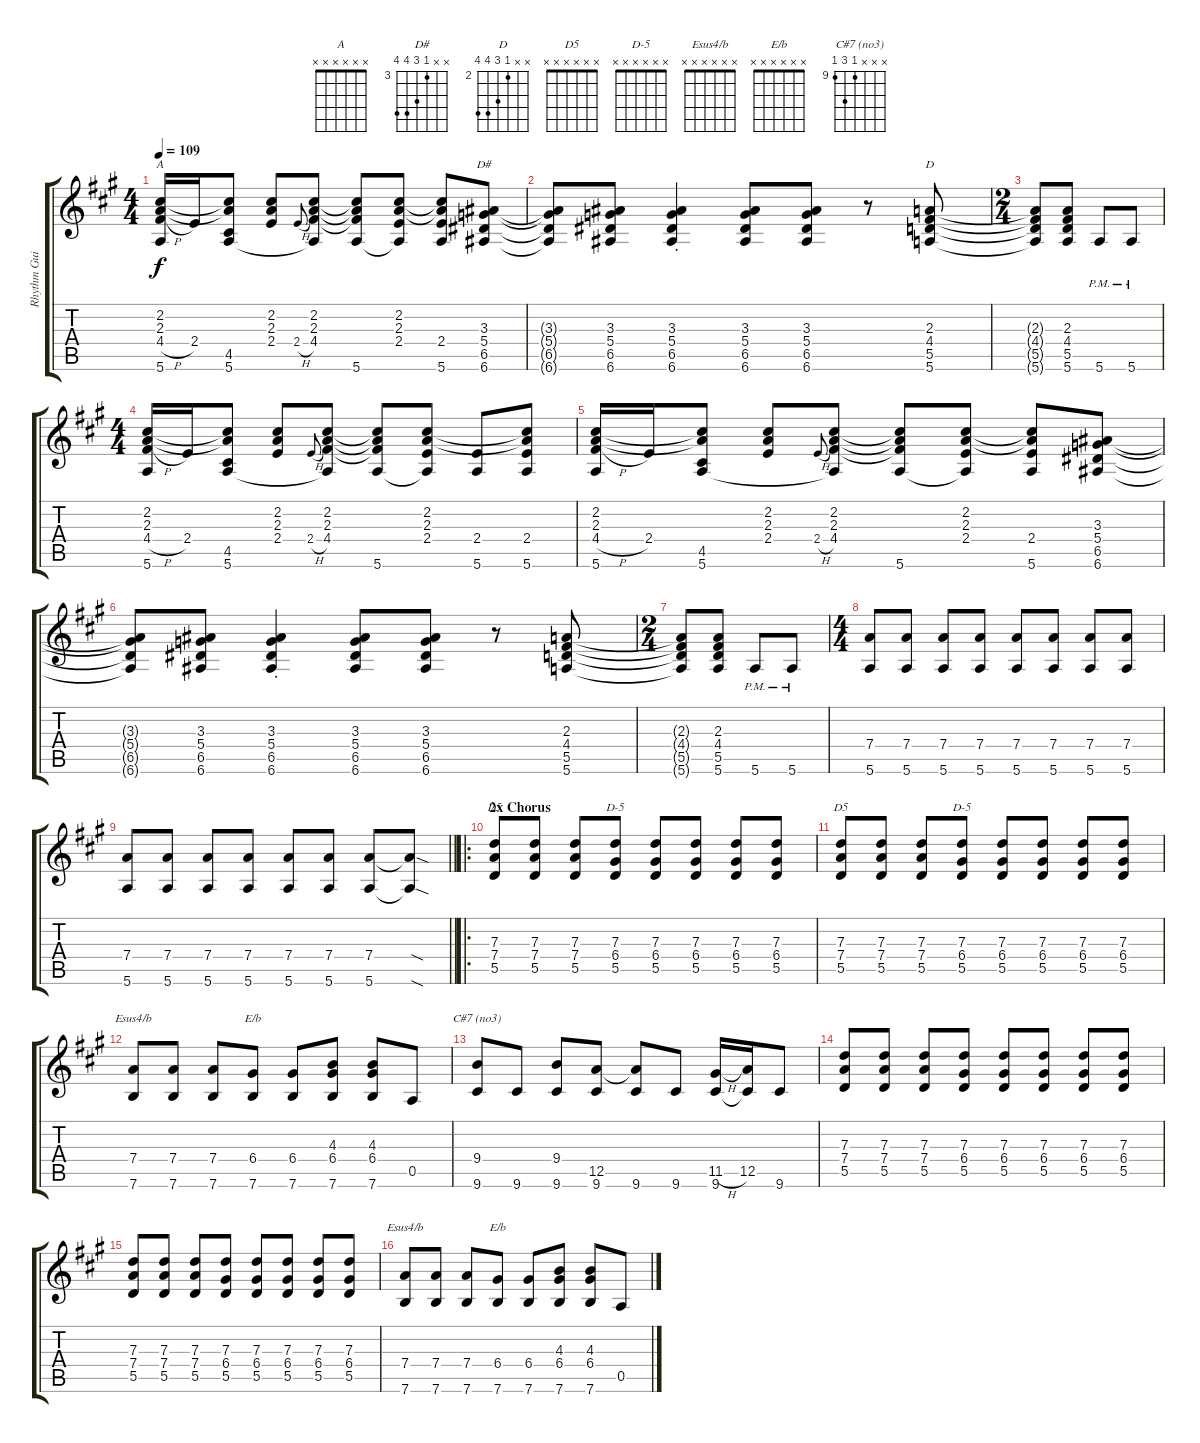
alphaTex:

\track ("Rhythm Guitar" "Rhythm Gui") {instrument electricguitarclean}
\staff {score tabs}
\tuning (E4 B3 G3 D3 A2 E2) {hide}
\chord ("A" x x x x x x)
\chord ("D#" x x 3 5 6 6) {firstfret 3}
\chord ("D" x x 2 4 5 5) {firstfret 2}
\chord ("D5" x x 7 7 5 x) {firstfret 5}
\chord ("D-5" x x 7 6 5 x) {firstfret 5}
\chord ("D5" x x x x x x)
\chord ("D-5" x x x x x x)
\chord ("Esus4/b" x x 4 7 x 7) {firstfret 4}
\chord ("E/b" x x 4 6 x 7) {firstfret 4}
\chord ("C#7 (no3)" x x x 9 11 9) {firstfret 9}
\chord ("Esus4/b" x x x x x x)
\chord ("E/b" x x x x x x)
\ts (4 4)
\tempo 109
\clef g2
\ks a
(2.2 2.3 4.4{h} 5.6).16{ch "A" dy f} 2.4.16 (2.2{t} 2.3{t} 4.5 5.6).8 (2.2 2.3 2.4).8 2.4{h}.8{gr onbeat} (2.2 2.3 4.4 5.6{t}).8 (2.2{t} 2.3{t} 4.4{t} 5.6).8 (2.2 2.3 2.4 5.6{t}).8 (2.2{t} 2.3{t} 2.4 5.6).8 (3.3 5.4 6.5 6.6).8{ch "D#"} |
(3.3{t} 5.4{t} 6.5{t} 6.6{t}).8 (3.3 5.4 6.5 6.6).8 (3.3{st} 5.4{st} 6.5{st} 6.6{st}).4 (3.3 5.4 6.5 6.6).8 (3.3 5.4 6.5 6.6).8 r.8 (2.3 4.4 5.5 5.6).8{ch "D"} |
\ts (2 4)
(2.3{t} 4.4{t} 5.5{t} 5.6{t}).8 (2.3 4.4 5.5 5.6).8 5.6{pm}.8 5.6{pm}.8 |
\ts (4 4)
(2.2 2.3 4.4{h} 5.6).16 2.4.16 (2.2{t} 2.3{t} 4.5 5.6).8 (2.2 2.3 2.4).8 2.4{h}.8{gr onbeat} (2.2 2.3 4.4 5.6{t}).8 (2.2{t} 2.3{t} 4.4{t} 5.6).8 (2.2 2.3 2.4 5.6{t}).8 (2.4 5.6).8 (2.2{t} 2.3{t} 2.4 5.6).8 |
(2.2 2.3 4.4{h} 5.6).16 2.4.16 (2.2{t} 2.3{t} 4.5 5.6).8 (2.2 2.3 2.4).8 2.4{h}.8{gr onbeat} (2.2 2.3 4.4 5.6{t}).8 (2.2{t} 2.3{t} 4.4{t} 5.6).8 (2.2 2.3 2.4 5.6{t}).8 (2.2{t} 2.3{t} 2.4 5.6).8 (3.3 5.4 6.5 6.6).8 |
(3.3{t} 5.4{t} 6.5{t} 6.6{t}).8 (3.3 5.4 6.5 6.6).8 (3.3{st} 5.4{st} 6.5{st} 6.6{st}).4 (3.3 5.4 6.5 6.6).8 (3.3 5.4 6.5 6.6).8 r.8 (2.3 4.4 5.5 5.6).8 |
\ts (2 4)
(2.3{t} 4.4{t} 5.5{t} 5.6{t}).8 (2.3 4.4 5.5 5.6).8 5.6{pm}.8 5.6{pm}.8 |
\ts (4 4)
(7.4 5.6).8 (7.4 5.6).8 (7.4 5.6).8 (7.4 5.6).8 (7.4 5.6).8 (7.4 5.6).8 (7.4 5.6).8 (7.4 5.6).8 |
\barLineRight lightlight
(7.4 5.6).8 (7.4 5.6).8 (7.4 5.6).8 (7.4 5.6).8 (7.4 5.6).8 (7.4 5.6).8 (7.4 5.6).8 (7.4{sod t} 5.6{sod t}).8 |
\ro
\section ("" "2x Chorus")
(7.3 7.4 5.5).8{ch "D5"} (7.3 7.4 5.5).8 (7.3 7.4 5.5).8 (7.3 6.4 5.5).8{ch "D-5"} (7.3 6.4 5.5).8 (7.3 6.4 5.5).8 (7.3 6.4 5.5).8 (7.3 6.4 5.5).8 |
(7.3 7.4 5.5).8{ch "D5"} (7.3 7.4 5.5).8 (7.3 7.4 5.5).8 (7.3 6.4 5.5).8{ch "D-5"} (7.3 6.4 5.5).8 (7.3 6.4 5.5).8 (7.3 6.4 5.5).8 (7.3 6.4 5.5).8 |
(7.4 7.6).8{ch "Esus4/b"} (7.4 7.6).8 (7.4 7.6).8 (6.4 7.6).8{ch "E/b"} (6.4 7.6).8 (4.3 6.4 7.6).8 (4.3 6.4 7.6).8 0.5.8 |
(9.4 9.6).8{ch "C#7 (no3)"} 9.6.8 (9.4 9.6).8 (12.5 9.6).8 (12.5{t} 9.6).8 9.6.8 (11.5{h} 9.6).16 (12.5 9.6{t}).16 9.6.8 |
(7.3 7.4 5.5).8 (7.3 7.4 5.5).8 (7.3 7.4 5.5).8 (7.3 6.4 5.5).8 (7.3 6.4 5.5).8 (7.3 6.4 5.5).8 (7.3 6.4 5.5).8 (7.3 6.4 5.5).8 |
(7.3 7.4 5.5).8 (7.3 7.4 5.5).8 (7.3 7.4 5.5).8 (7.3 6.4 5.5).8 (7.3 6.4 5.5).8 (7.3 6.4 5.5).8 (7.3 6.4 5.5).8 (7.3 6.4 5.5).8 |
(7.4 7.6).8{ch "Esus4/b"} (7.4 7.6).8 (7.4 7.6).8 (6.4 7.6).8{ch "E/b"} (6.4 7.6).8 (4.3 6.4 7.6).8 (4.3 6.4 7.6).8 0.5.8
